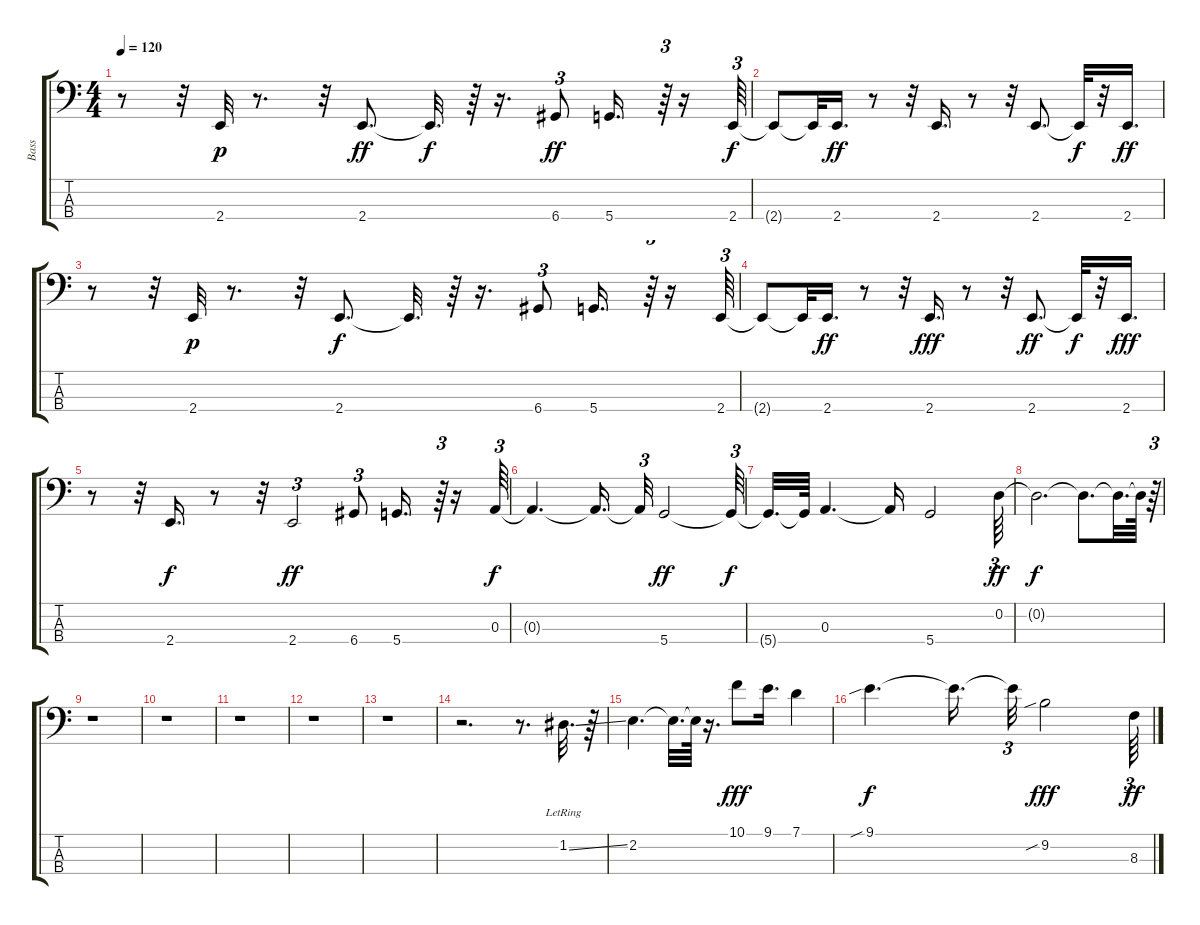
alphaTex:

\track ("Bass" "Bass") {instrument electricbasspick}
\staff {score tabs}
\tuning (G2 D2 A1 D1) {hide}
\ts (4 4)
\tempo 120
\clef f4
\ks c
r.8{dy ff} r.32 2.4.32{dy p} r.8{d} r.32 2.4.8{d dy ff} 2.4{t}.32{d dy f} r.64 r.16{d} 6.4.8{tu (3 2) dy ff} 5.4.16{d} r.64{tu (3 2)} r.16 2.4.64{tu (3 2) dy f} |
2.4{t}.8 2.4{t}.32 2.4.16{d dy ff} r.8 r.32 2.4.16{d} r.8 r.32 2.4.8{d} 2.4{t}.32{dy f} r.32 2.4.16{d dy ff} |
r.8 r.32 2.4.32{dy p} r.8{d} r.32 2.4.8{d dy f} 2.4{t}.32{d} r.64 r.16{d} 6.4.8{tu (3 2)} 5.4.16{d} r.64{tu (3 2)} r.16 2.4.64{tu (3 2)} |
2.4{t}.8 2.4{t}.32 2.4.16{d dy ff} r.8 r.32 2.4.16{d dy fff} r.8 r.32 2.4.8{d dy ff} 2.4{t}.32{dy f} r.32 2.4.16{d dy fff} |
r.8 r.32 2.4.16{d dy f} r.8 r.32 2.4.2{tu (3 2) dy ff} 6.4.8{tu (3 2)} 5.4.16{d} r.64{tu (3 2)} r.16 0.3.64{tu (3 2) dy f} |
0.3{t}.4{d} 0.3{t}.16{d} 0.3{t}.32{tu (3 2)} 5.4.2{dy ff} 5.4{t}.64{tu (3 2) dy f} |
5.4{t}.32{d} 5.4{t}.64 0.3.4{d} 0.3{t}.16 5.4.2 0.2.64{tu (3 2) dy ff} |
0.2{t}.2{d dy f} 0.2{t}.8{d} 0.2{t}.32{d} 0.2{t}.64 r.64{tu (3 2)} |
r.1 |
r.1 |
r.1 |
r.1 |
r.1 |
r.2{d} r.8{d} 1.2{ss lr}.32{d} r.64 |
2.2.4{d} 2.2{t}.32{d} 2.2{t}.64 r.16{d} 10.1.8{dy fff} 9.1.16{d} 7.1.4 |
9.1{sib}.4{d dy f} 9.1{t}.16{d} 9.1{t}.32{tu (3 2)} 9.2{sib}.2{dy fff} 8.3.64{tu (3 2) dy ff}
